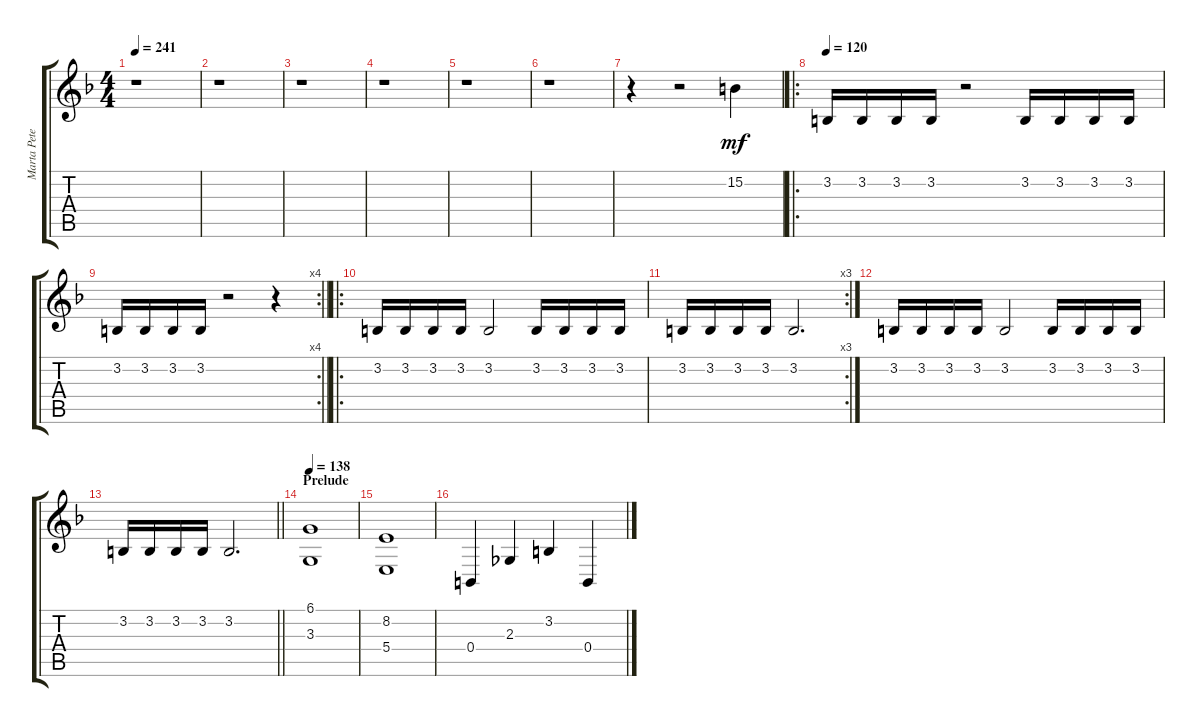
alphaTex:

\track ("Marta Peterson" "Marta Pete") {instrument choiraahs}
\staff {score tabs}
\tuning (Db4 Ab3 E3 B2 Gb2 B1) {hide}
\ts (4 4)
\tempo 241
\clef g2
\ks f
r.1{dy mf} |
r.1 |
r.1 |
r.1 |
r.1 |
r.1 |
r.4 r.2 15.2.4 |
\ro
\tempo 120
3.2.16 3.2.16 3.2.16 3.2.16 r.2 3.2.16 3.2.16 3.2.16 3.2.16 |
\rc 4
\barLineRight lightlight
3.2.16 3.2.16 3.2.16 3.2.16 r.2 r.4 |
\ro
3.2.16 3.2.16 3.2.16 3.2.16 3.2.2 3.2.16 3.2.16 3.2.16 3.2.16 |
\rc 3
3.2.16 3.2.16 3.2.16 3.2.16 3.2.2{d} |
3.2.16 3.2.16 3.2.16 3.2.16 3.2.2 3.2.16 3.2.16 3.2.16 3.2.16 |
\barLineRight lightlight
3.2.16 3.2.16 3.2.16 3.2.16 3.2.2{d} |
\section ("" "Prelude")
\tempo 138
(6.1 3.3).1 |
(8.2 5.4).1 |
0.4.4 2.3.4 3.2.4 0.4.4
